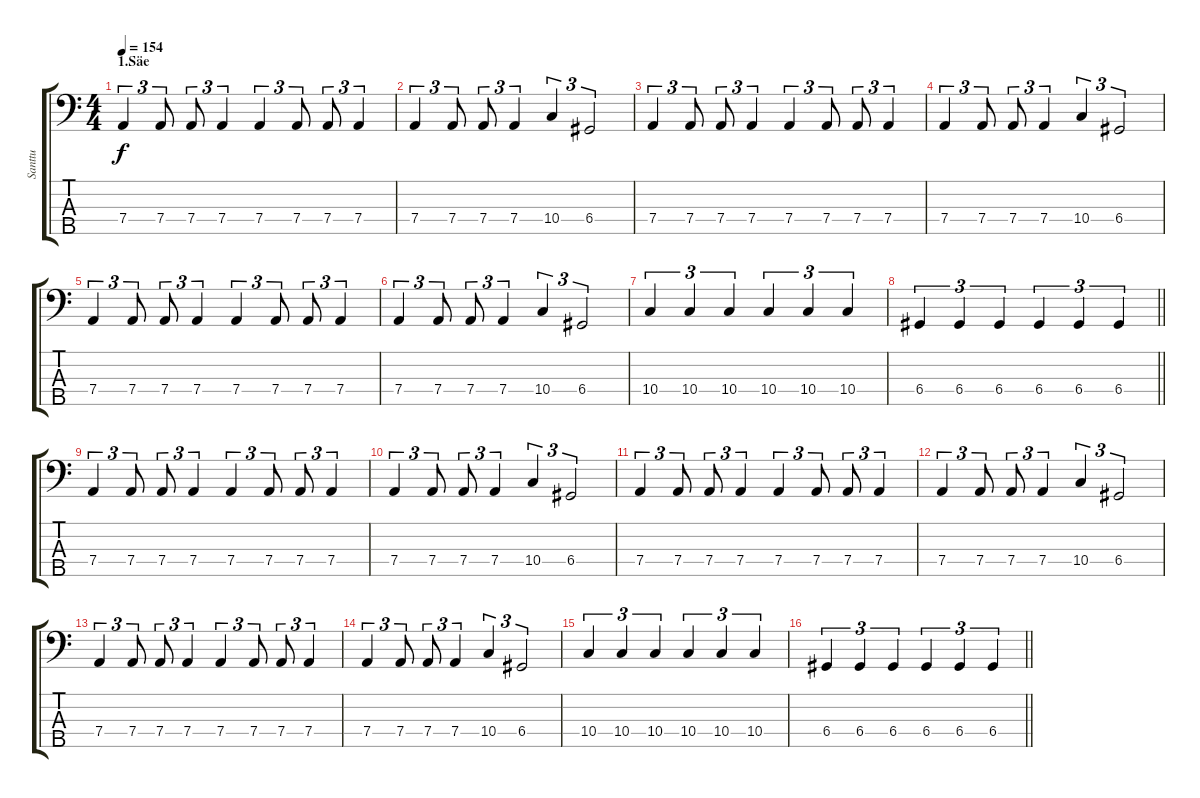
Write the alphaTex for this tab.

\track ("Santtu" "Santtu") {instrument electricbasspick}
\staff {score tabs}
\tuning (G2 D2 A1 D1 A0) {hide}
\ts (4 4)
\section ("" "1.Säe")
\tempo 154
\clef f4
\ks c
7.4.4{tu (3 2) dy f} 7.4.8{tu (3 2)} 7.4.8{tu (3 2)} 7.4.4{tu (3 2)} 7.4.4{tu (3 2)} 7.4.8{tu (3 2)} 7.4.8{tu (3 2)} 7.4.4{tu (3 2)} |
7.4.4{tu (3 2)} 7.4.8{tu (3 2)} 7.4.8{tu (3 2)} 7.4.4{tu (3 2)} 10.4.4{tu (3 2)} 6.4.2{tu (3 2)} |
7.4.4{tu (3 2)} 7.4.8{tu (3 2)} 7.4.8{tu (3 2)} 7.4.4{tu (3 2)} 7.4.4{tu (3 2)} 7.4.8{tu (3 2)} 7.4.8{tu (3 2)} 7.4.4{tu (3 2)} |
7.4.4{tu (3 2)} 7.4.8{tu (3 2)} 7.4.8{tu (3 2)} 7.4.4{tu (3 2)} 10.4.4{tu (3 2)} 6.4.2{tu (3 2)} |
7.4.4{tu (3 2)} 7.4.8{tu (3 2)} 7.4.8{tu (3 2)} 7.4.4{tu (3 2)} 7.4.4{tu (3 2)} 7.4.8{tu (3 2)} 7.4.8{tu (3 2)} 7.4.4{tu (3 2)} |
7.4.4{tu (3 2)} 7.4.8{tu (3 2)} 7.4.8{tu (3 2)} 7.4.4{tu (3 2)} 10.4.4{tu (3 2)} 6.4.2{tu (3 2)} |
10.4.4{tu (3 2)} 10.4.4{tu (3 2)} 10.4.4{tu (3 2)} 10.4.4{tu (3 2)} 10.4.4{tu (3 2)} 10.4.4{tu (3 2)} |
\barLineRight lightlight
6.4.4{tu (3 2)} 6.4.4{tu (3 2)} 6.4.4{tu (3 2)} 6.4.4{tu (3 2)} 6.4.4{tu (3 2)} 6.4.4{tu (3 2)} |
7.4.4{tu (3 2)} 7.4.8{tu (3 2)} 7.4.8{tu (3 2)} 7.4.4{tu (3 2)} 7.4.4{tu (3 2)} 7.4.8{tu (3 2)} 7.4.8{tu (3 2)} 7.4.4{tu (3 2)} |
7.4.4{tu (3 2)} 7.4.8{tu (3 2)} 7.4.8{tu (3 2)} 7.4.4{tu (3 2)} 10.4.4{tu (3 2)} 6.4.2{tu (3 2)} |
7.4.4{tu (3 2)} 7.4.8{tu (3 2)} 7.4.8{tu (3 2)} 7.4.4{tu (3 2)} 7.4.4{tu (3 2)} 7.4.8{tu (3 2)} 7.4.8{tu (3 2)} 7.4.4{tu (3 2)} |
7.4.4{tu (3 2)} 7.4.8{tu (3 2)} 7.4.8{tu (3 2)} 7.4.4{tu (3 2)} 10.4.4{tu (3 2)} 6.4.2{tu (3 2)} |
7.4.4{tu (3 2)} 7.4.8{tu (3 2)} 7.4.8{tu (3 2)} 7.4.4{tu (3 2)} 7.4.4{tu (3 2)} 7.4.8{tu (3 2)} 7.4.8{tu (3 2)} 7.4.4{tu (3 2)} |
7.4.4{tu (3 2)} 7.4.8{tu (3 2)} 7.4.8{tu (3 2)} 7.4.4{tu (3 2)} 10.4.4{tu (3 2)} 6.4.2{tu (3 2)} |
10.4.4{tu (3 2)} 10.4.4{tu (3 2)} 10.4.4{tu (3 2)} 10.4.4{tu (3 2)} 10.4.4{tu (3 2)} 10.4.4{tu (3 2)} |
\barLineRight lightlight
6.4.4{tu (3 2)} 6.4.4{tu (3 2)} 6.4.4{tu (3 2)} 6.4.4{tu (3 2)} 6.4.4{tu (3 2)} 6.4.4{tu (3 2)}
